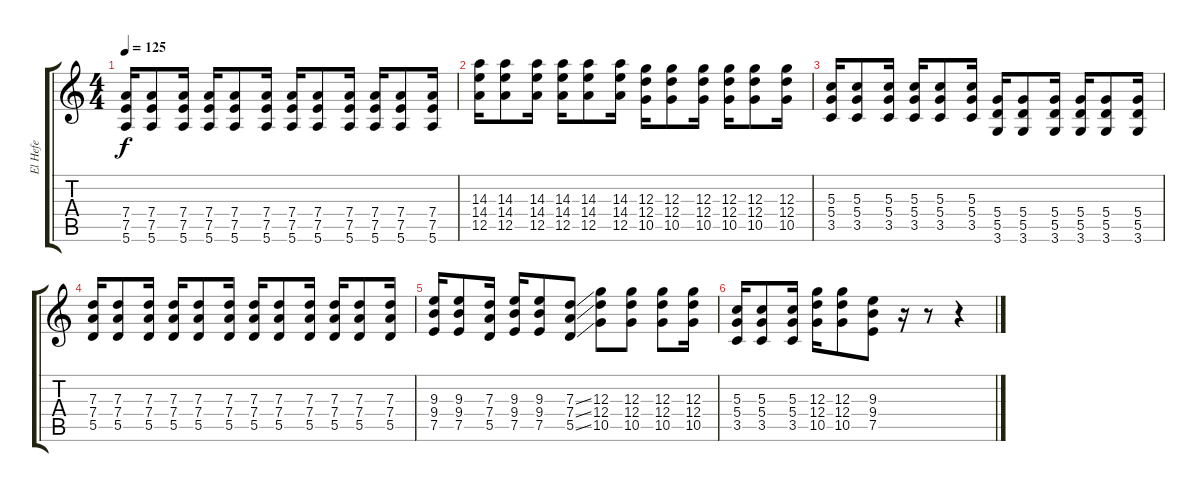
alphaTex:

\track ("El Hefe" "El Hefe") {instrument overdrivenguitar}
\staff {score tabs}
\tuning (E4 B3 G3 D3 A2 E2) {hide}
\ts (4 4)
\tempo 125
\clef g2
\ks c
(7.4 7.5 5.6).16{dy f} (7.4 7.5 5.6).8 (7.4 7.5 5.6).16 (7.4 7.5 5.6).16 (7.4 7.5 5.6).8 (7.4 7.5 5.6).16 (7.4 7.5 5.6).16 (7.4 7.5 5.6).8 (7.4 7.5 5.6).16 (7.4 7.5 5.6).16 (7.4 7.5 5.6).8 (7.4 7.5 5.6).16 |
(14.3 14.4 12.5).16 (14.3 14.4 12.5).8 (14.3 14.4 12.5).16 (14.3 14.4 12.5).16 (14.3 14.4 12.5).8 (14.3 14.4 12.5).16 (12.3 12.4 10.5).16 (12.3 12.4 10.5).8 (12.3 12.4 10.5).16 (12.3 12.4 10.5).16 (12.3 12.4 10.5).8 (12.3 12.4 10.5).16 |
(5.3 5.4 3.5).16 (5.3 5.4 3.5).8 (5.3 5.4 3.5).16 (5.3 5.4 3.5).16 (5.3 5.4 3.5).8 (5.3 5.4 3.5).16 (5.4 5.5 3.6).16 (5.4 5.5 3.6).8 (5.4 5.5 3.6).16 (5.4 5.5 3.6).16 (5.4 5.5 3.6).8 (5.4 5.5 3.6).16 |
(7.3 7.4 5.5).16 (7.3 7.4 5.5).8 (7.3 7.4 5.5).16 (7.3 7.4 5.5).16 (7.3 7.4 5.5).8 (7.3 7.4 5.5).16 (7.3 7.4 5.5).16 (7.3 7.4 5.5).8 (7.3 7.4 5.5).16 (7.3 7.4 5.5).16 (7.3 7.4 5.5).8 (7.3 7.4 5.5).16 |
(9.3 9.4 7.5).16 (9.3 9.4 7.5).8 (7.3 7.4 5.5).16 (9.3 9.4 7.5).16 (9.3 9.4 7.5).8 (7.3{ss} 7.4{ss} 5.5{ss}).8 (12.3 12.4 10.5).8 (12.3 12.4 10.5).8 (12.3 12.4 10.5).8 (12.3 12.4 10.5).16 |
(5.3 5.4 3.5).16 (5.3 5.4 3.5).8 (5.3 5.4 3.5).16 (12.3 12.4 10.5).16 (12.3 12.4 10.5).8 (9.3 9.4 7.5).8 r.16 r.8 r.4
